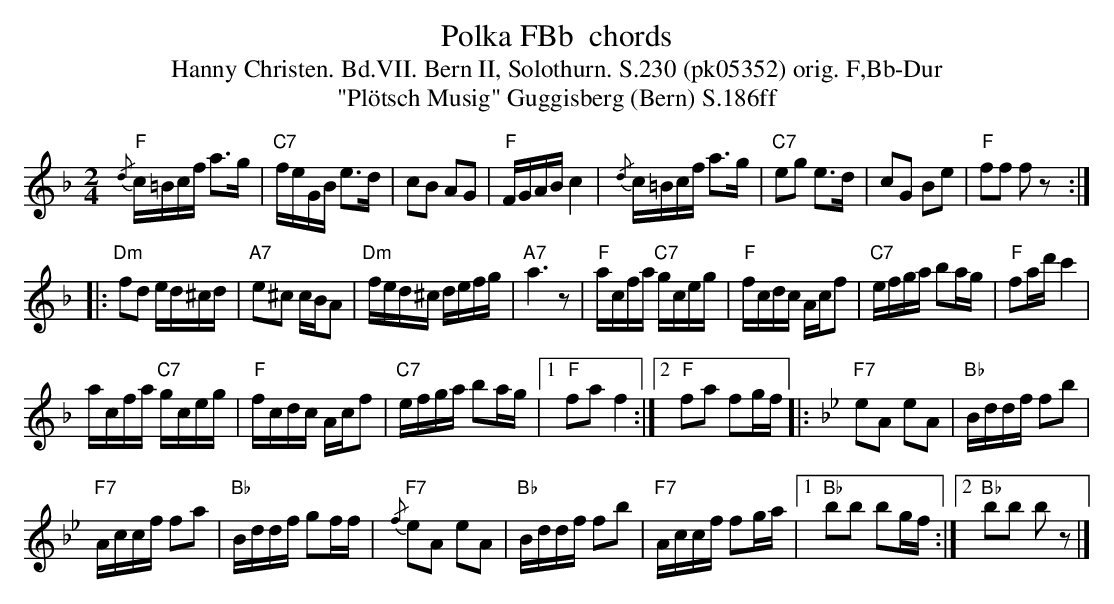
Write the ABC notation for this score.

X:1
T: Polka FBb  chords
T:Hanny Christen. Bd.VII. Bern II, Solothurn. S.230 (pk05352) orig. F,Bb-Dur
T: "Pl\"otsch Musig" Guggisberg (Bern) S.186ff
M:2/4
L:1/16
K:F %%MIDI gchordon
"F"{/d}c=Bcf a3g | "C7"feGB e3d | c2B2 A2G2 | "F"FGAB c4 | {/d}c=Bcf a3g | "C7"e2g2 e3d | c2G2 B2e2 | "F"f2f2 f2z2 ::
"Dm"f2d2 ed^cd | "A7"e2^c2 cBA2 | "Dm"fed^c defg | "A7"a6z2 | "F"acfa "C7"gceg | "F"fcdc Acf2 | "C7"efga b2ag | "F"f2ad' c'4 |
acfa "C7"gceg | "F"fcdc Acf2 | "C7"efga b2ag |1 "F"f2a2f4 :|2 "F"f2a2 f2gf |: [K:Bb] "F7"e2A2 e2A2 | "Bb"Bddf f2b2 |
"F7"Accf f2a2 | "Bb"Bddf g2ff | "F7"{/f}e2A2 e2A2 | "Bb"Bddf f2b2 | "F7"Accf f2ga |1 "Bb"b2b2 b2gf :|2 "Bb"b2b2 b2z2 |]
